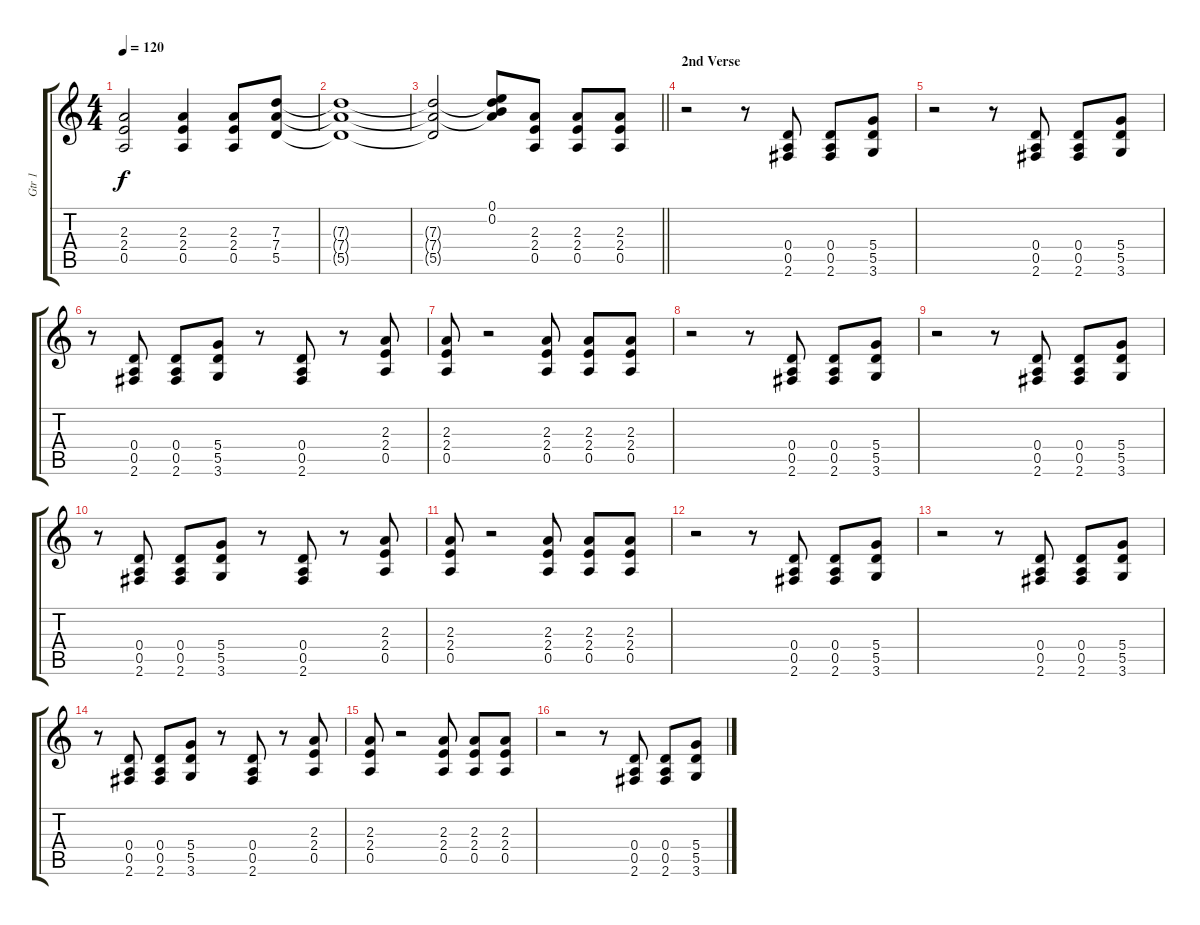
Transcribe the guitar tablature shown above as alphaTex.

\track ("Gtr 1" "Gtr 1") {instrument distortionguitar}
\staff {score tabs}
\tuning (E4 B3 G3 D3 A2 E2) {hide}
\ts (4 4)
\tempo 120
\clef g2
\ks c
(2.3 2.4 0.5).2{dy f} (2.3 2.4 0.5).4 (2.3 2.4 0.5).8 (7.3 7.4 5.5).8 |
(7.3{t} 7.4{t} 5.5{t}).1 |
\barLineRight lightlight
(7.3{t} 7.4{t} 5.5{t}).2 (0.1 0.2 7.3{t} 7.4{t}).8 (2.3 2.4 0.5).8 (2.3 2.4 0.5).8 (2.3 2.4 0.5).8 |
\section ("" "2nd Verse")
r.2 r.8 (0.4 0.5 2.6).8 (0.4 0.5 2.6).8 (5.4 5.5 3.6).8 |
r.2 r.8 (0.4 0.5 2.6).8 (0.4 0.5 2.6).8 (5.4 5.5 3.6).8 |
r.8 (0.4 0.5 2.6).8 (0.4 0.5 2.6).8 (5.4 5.5 3.6).8 r.8 (0.4 0.5 2.6).8 r.8 (2.3 2.4 0.5).8 |
(2.3 2.4 0.5).8 r.2 (2.3 2.4 0.5).8 (2.3 2.4 0.5).8 (2.3 2.4 0.5).8 |
r.2 r.8 (0.4 0.5 2.6).8 (0.4 0.5 2.6).8 (5.4 5.5 3.6).8 |
r.2 r.8 (0.4 0.5 2.6).8 (0.4 0.5 2.6).8 (5.4 5.5 3.6).8 |
r.8 (0.4 0.5 2.6).8 (0.4 0.5 2.6).8 (5.4 5.5 3.6).8 r.8 (0.4 0.5 2.6).8 r.8 (2.3 2.4 0.5).8 |
(2.3 2.4 0.5).8 r.2 (2.3 2.4 0.5).8 (2.3 2.4 0.5).8 (2.3 2.4 0.5).8 |
r.2 r.8 (0.4 0.5 2.6).8 (0.4 0.5 2.6).8 (5.4 5.5 3.6).8 |
r.2 r.8 (0.4 0.5 2.6).8 (0.4 0.5 2.6).8 (5.4 5.5 3.6).8 |
r.8 (0.4 0.5 2.6).8 (0.4 0.5 2.6).8 (5.4 5.5 3.6).8 r.8 (0.4 0.5 2.6).8 r.8 (2.3 2.4 0.5).8 |
(2.3 2.4 0.5).8 r.2 (2.3 2.4 0.5).8 (2.3 2.4 0.5).8 (2.3 2.4 0.5).8 |
r.2 r.8 (0.4 0.5 2.6).8 (0.4 0.5 2.6).8 (5.4 5.5 3.6).8
